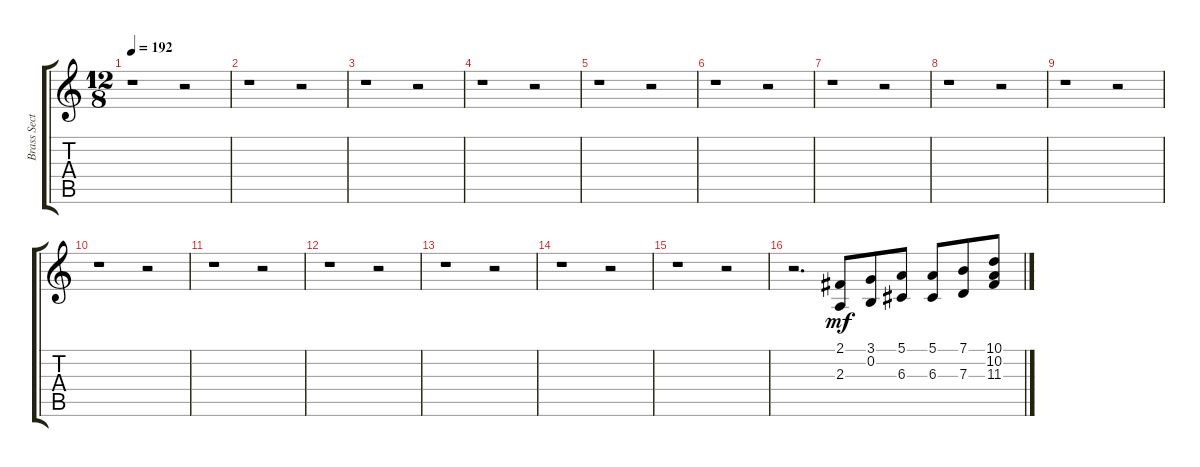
\track ("Brass Sect" "Brass Sect") {instrument brasssection}
\staff {score tabs}
\tuning (E4 B3 G3 D3 A2 E2) {hide}
\ts (12 8)
\tempo 192
\clef g2
\ks c
r.1{dy mf} r.2 |
r.1 r.2 |
r.1 r.2 |
r.1 r.2 |
r.1 r.2 |
r.1 r.2 |
r.1 r.2 |
r.1 r.2 |
r.1 r.2 |
r.1 r.2 |
r.1 r.2 |
r.1 r.2 |
r.1 r.2 |
r.1 r.2 |
r.1 r.2 |
r.2{d} (2.1 2.3).8 (3.1 0.2).8 (5.1 6.3).8 (5.1 6.3).8 (7.1 7.3).8 (10.1 10.2 11.3).8
